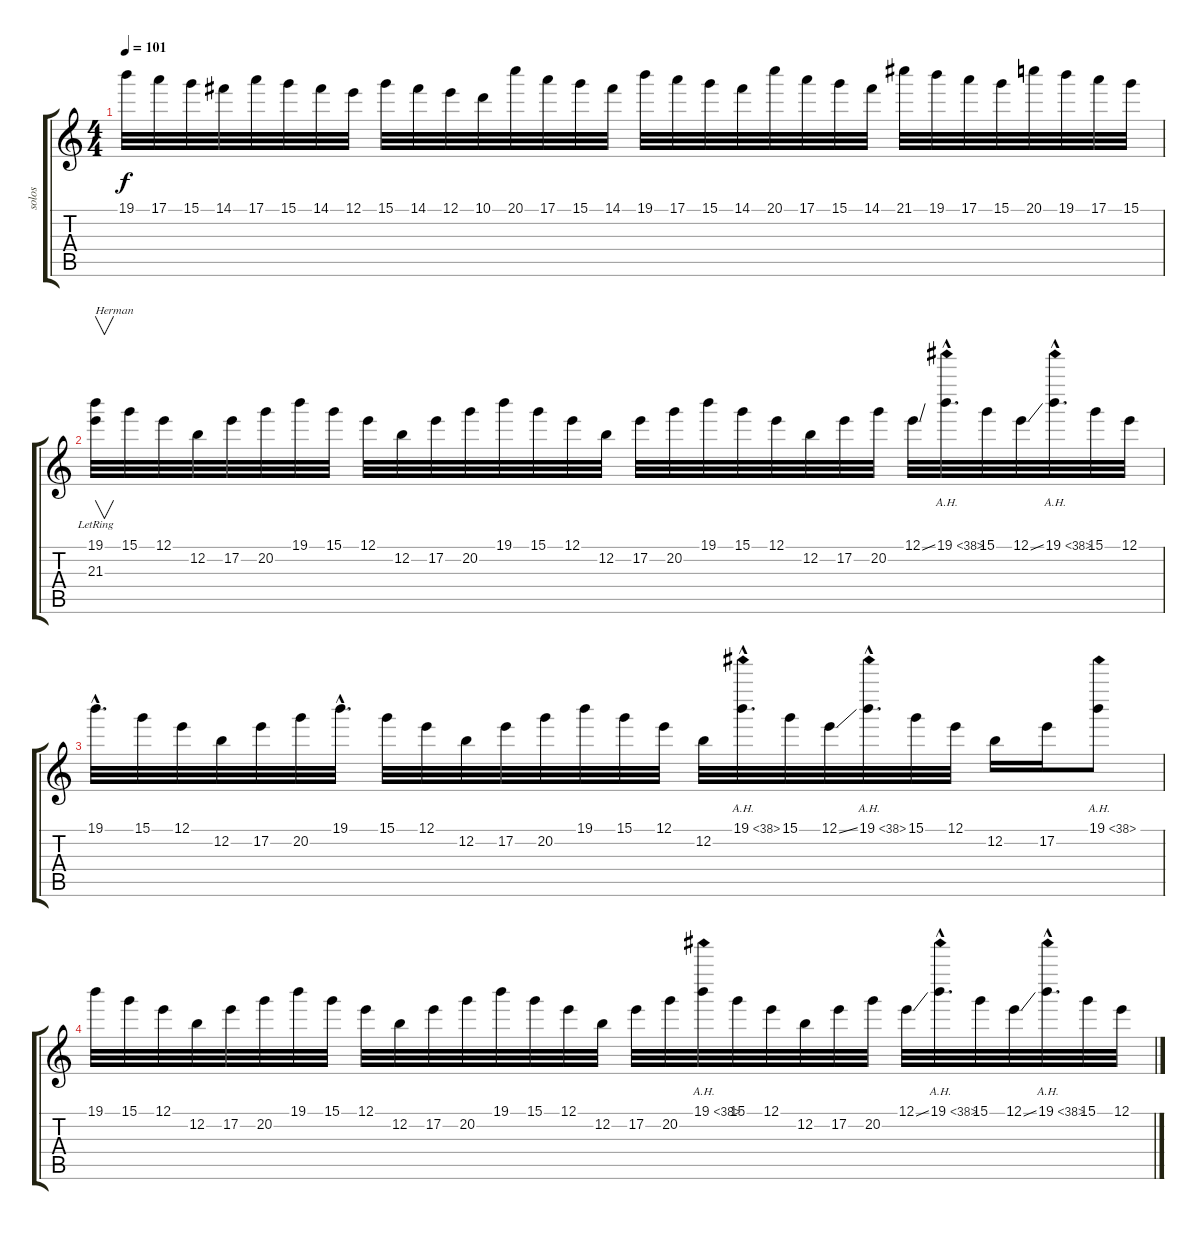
\track ("solos" "solos") {instrument overdrivenguitar}
\staff {score tabs}
\tuning (E4 B3 G3 D3 A2 E2) {hide}
\ts (4 4)
\tempo 101
\clef g2
\ks c
19.1.32{dy f} 17.1.32 15.1.32 14.1.32 17.1.32 15.1.32 14.1.32 12.1.32 15.1.32 14.1.32 12.1.32 10.1.32 20.1.32 17.1.32 15.1.32 14.1.32 19.1.32 17.1.32 15.1.32 14.1.32 20.1.32 17.1.32 15.1.32 14.1.32 21.1.32 19.1.32 17.1.32 15.1.32 20.1.32 19.1.32 17.1.32 15.1.32 |
(19.1 21.3{lr}).32{v txt "Herman"} 15.1.32{instrument overdrivenguitar} 12.1.32 12.2.32 17.2.32 20.2.32 19.1.32 15.1.32 12.1.32 12.2.32 17.2.32 20.2.32 19.1.32 15.1.32 12.1.32 12.2.32 17.2.32 20.2.32 19.1.32 15.1.32 12.1.32 12.2.32 17.2.32 20.2.32 12.1{ss}.32 19.1{ah 19 hac}.32{d} 15.1.32 12.1{ss}.32 19.1{ah 19 hac}.32{d} 15.1.32 12.1.32 |
19.1{hac}.32{d} 15.1.32 12.1.32 12.2.32 17.2.32 20.2.32 19.1{hac}.32{d} 15.1.32 12.1.32 12.2.32 17.2.32 20.2.32 19.1.32 15.1.32 12.1.32 12.2.32 19.1{ah 19 hac}.32{d} 15.1.32 12.1{ss}.32 19.1{ah 19 hac}.32{d} 15.1.32 12.1.32 12.2.16 17.2.16 19.1{ah 19}.8 |
19.1.32 15.1.32 12.1.32 12.2.32 17.2.32 20.2.32 19.1.32 15.1.32 12.1.32 12.2.32 17.2.32 20.2.32 19.1.32 15.1.32 12.1.32 12.2.32 17.2.32 20.2.32 19.1{ah 19}.32 15.1.32 12.1.32 12.2.32 17.2.32 20.2.32 12.1{ss}.32 19.1{ah 19 hac}.32{d} 15.1.32 12.1{ss}.32 19.1{ah 19 hac}.32{d} 15.1.32 12.1.32
